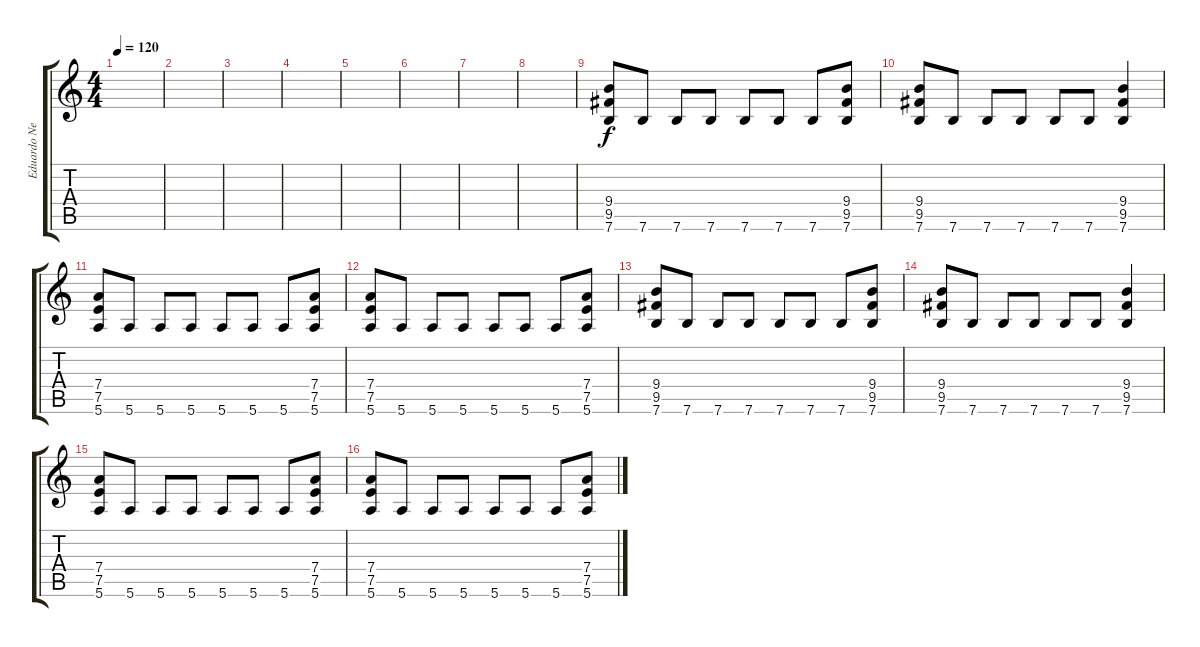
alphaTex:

\track ("Eduardo Neves (Guitar)" "Eduardo Ne") {instrument overdrivenguitar}
\staff {score tabs}
\tuning (E4 B3 G3 D3 A2 E2) {hide}
\ts (4 4)
\tempo 120
\clef g2
\ks c
|
|
|
|
|
|
|
|
(9.4 9.5 7.6).8 7.6.8 7.6.8 7.6.8 7.6.8 7.6.8 7.6.8 (9.4 9.5 7.6).8 |
(9.4 9.5 7.6).8 7.6.8 7.6.8 7.6.8 7.6.8 7.6.8 (9.4 9.5 7.6).4 |
(7.4 7.5 5.6).8 5.6.8 5.6.8 5.6.8 5.6.8 5.6.8 5.6.8 (7.4 7.5 5.6).8 |
(7.4 7.5 5.6).8 5.6.8 5.6.8 5.6.8 5.6.8 5.6.8 5.6.8 (7.4 7.5 5.6).8 |
(9.4 9.5 7.6).8 7.6.8 7.6.8 7.6.8 7.6.8 7.6.8 7.6.8 (9.4 9.5 7.6).8 |
(9.4 9.5 7.6).8 7.6.8 7.6.8 7.6.8 7.6.8 7.6.8 (9.4 9.5 7.6).4 |
(7.4 7.5 5.6).8 5.6.8 5.6.8 5.6.8 5.6.8 5.6.8 5.6.8 (7.4 7.5 5.6).8 |
(7.4 7.5 5.6).8 5.6.8 5.6.8 5.6.8 5.6.8 5.6.8 5.6.8 (7.4 7.5 5.6).8
